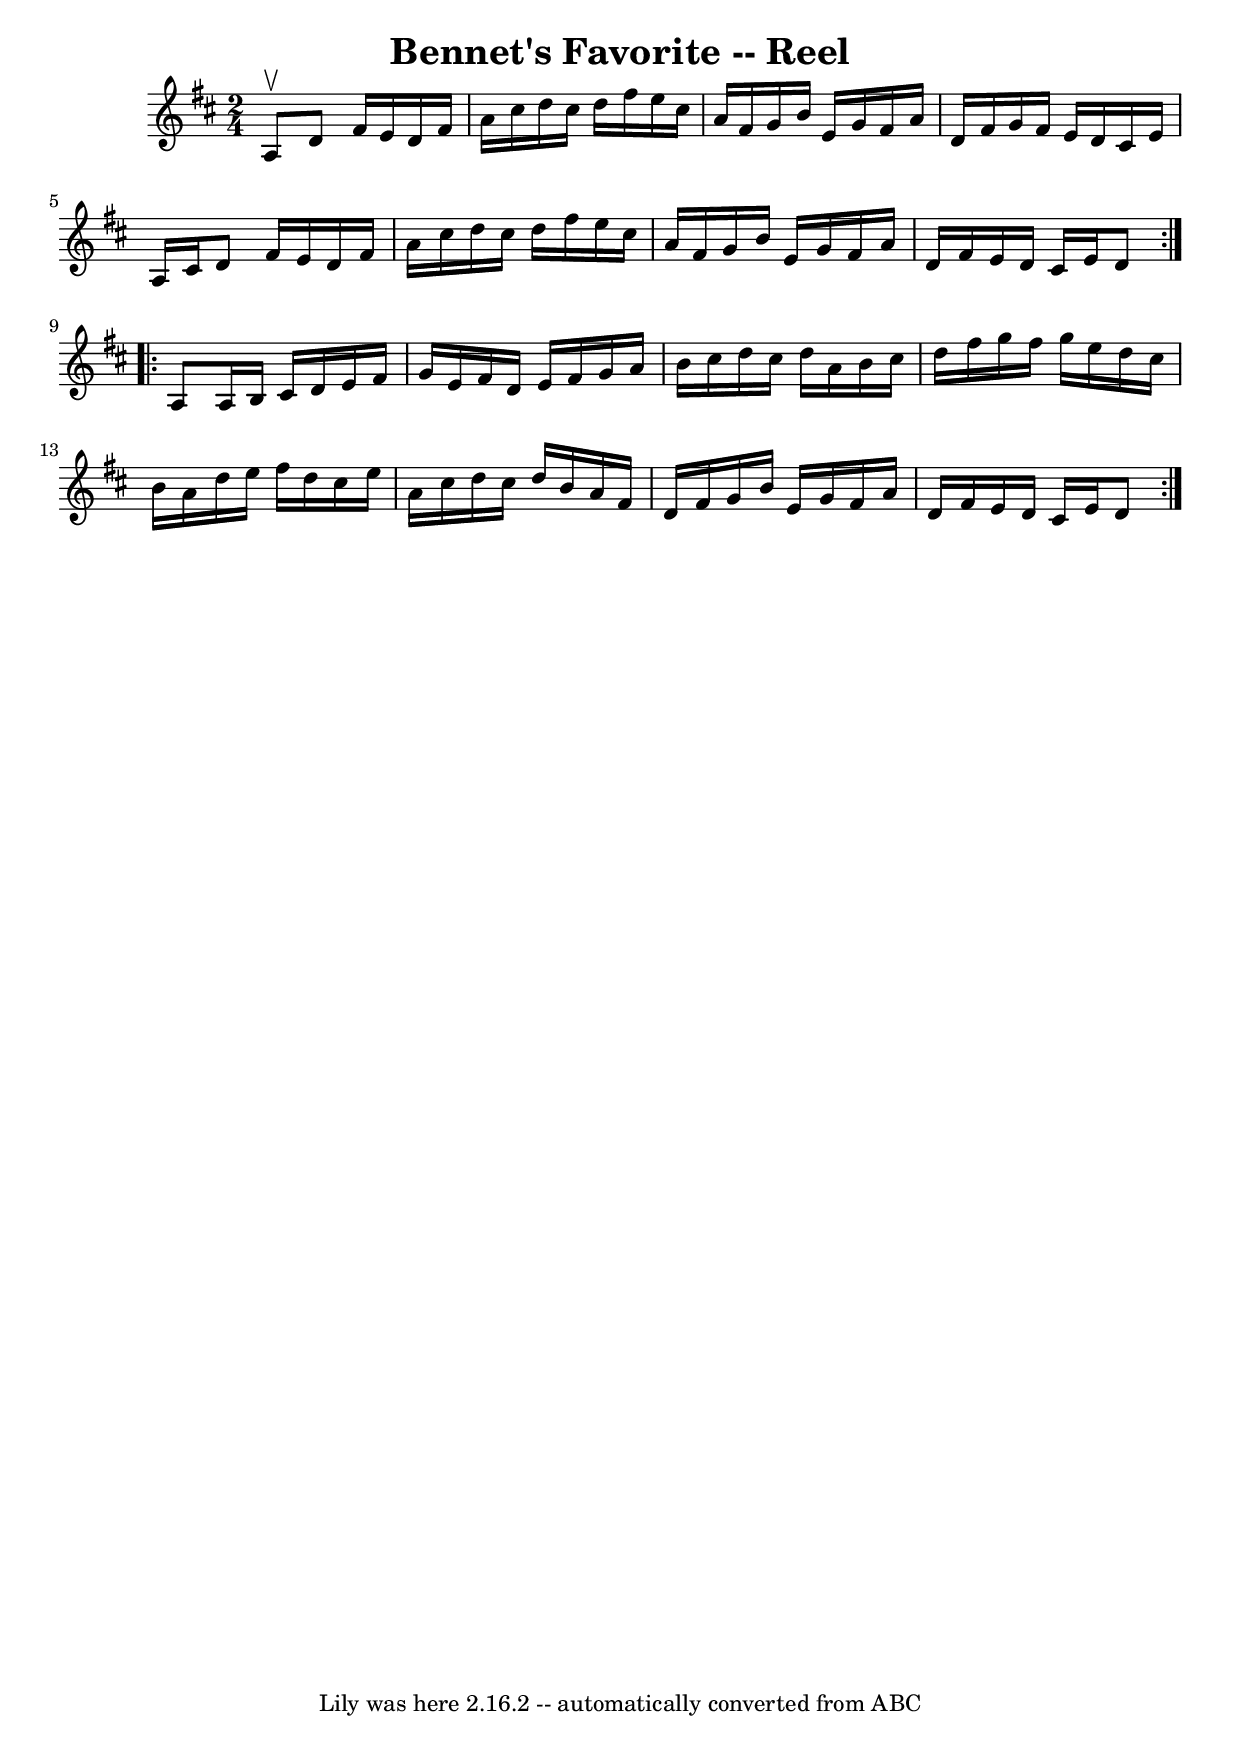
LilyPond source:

\version "2.7.40"
\include "Mammoth.ily"
\header {
	%% book = "Ryan's Mammoth Collection"
	crossRefNumber = "1"
	footnotes = ""
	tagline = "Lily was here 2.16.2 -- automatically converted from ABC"
	title = "Bennet's Favorite -- Reel"
}
voicedefault =  {
\set Score.defaultBarType = "empty"

\repeat volta 2 {
\time 2/4 \key d \major a8^\upbow |
 d'8 fis'16 e'16 d'16   
 fis'16 a'16 cis''16  |
 d''16 cis''16 d''16 fis''16    
e''16 cis''16 a'16 fis'16  |
 g'16 b'16 e'16 g'16    
fis'16 a'16 d'16 fis'16  |
 g'16 fis'16 e'16 d'16    
cis'16 e'16 a16 cis'16  |
 d'8 fis'16 e'16 d'16    
fis'16 a'16 cis''16  |
 d''16 cis''16 d''16 fis''16    
e''16 cis''16 a'16 fis'16  |
 g'16 b'16 e'16 g'16    
fis'16 a'16 d'16 fis'16  |
 e'16 d'16 cis'16 e'16    
d'8  } \repeat volta 2 { a8  |
 a16 b16 cis'16 d'16    
e'16 fis'16 g'16 e'16  |
 fis'16 d'16 e'16 fis'16    
g'16 a'16 b'16 cis''16  |
 d''16 cis''16 d''16 a'16   
 b'16 cis''16 d''16 fis''16  |
 g''16 fis''16 g''16    
e''16 d''16 cis''16 b'16 a'16  |
 d''16 e''16    
fis''16 d''16 cis''16 e''16 a'16 cis''16  |
 d''16    
cis''16 d''16 b'16 a'16 fis'16 d'16 fis'16  |
 g'16   
 b'16 e'16 g'16 fis'16 a'16 d'16 fis'16  |
 e'16    
d'16 cis'16 e'16 d'8  }   
}

\score{
    <<

	\context Staff="default"
	{
	    \voicedefault 
	}

    >>
	\layout {
	}
	\midi {}
}
